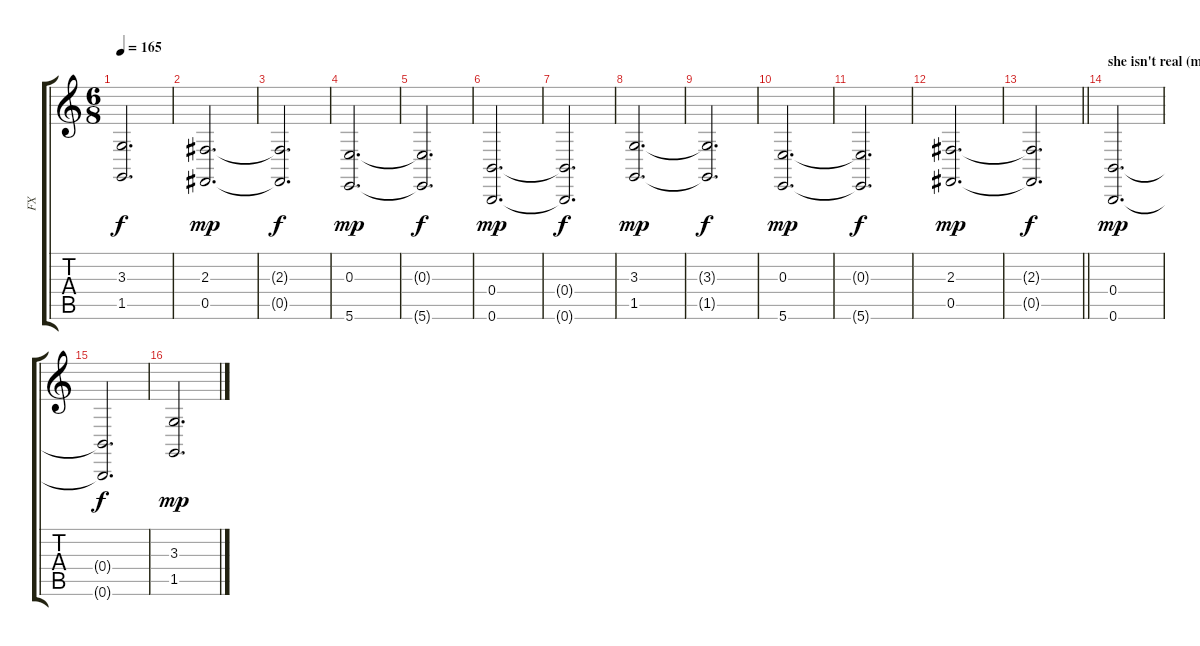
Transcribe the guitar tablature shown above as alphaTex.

\track ("FX" "FX") {instrument fx4atmosphere}
\staff {score tabs}
\tuning (Db4 Ab3 E3 B2 Gb2 B1) {hide}
\ts (6 8)
\tempo 165
\clef g2
\ks c
(3.3{t} 1.5{t}).2{d dy f} |
(2.3 0.5).2{d dy mp} |
(2.3{t} 0.5{t}).2{d dy f} |
(0.3 5.6).2{d dy mp} |
(0.3{t} 5.6{t}).2{d dy f} |
(0.4 0.6).2{d dy mp} |
(0.4{t} 0.6{t}).2{d dy f} |
(3.3 1.5).2{d dy mp} |
(3.3{t} 1.5{t}).2{d dy f} |
(0.3 5.6).2{d dy mp} |
(0.3{t} 5.6{t}).2{d dy f} |
(2.3 0.5).2{d dy mp} |
\barLineRight lightlight
(2.3{t} 0.5{t}).2{d dy f} |
\section ("" "she isn't real (melodic)")
(0.4 0.6).2{d dy mp} |
(0.4{t} 0.6{t}).2{d dy f} |
(3.3 1.5).2{d dy mp}
